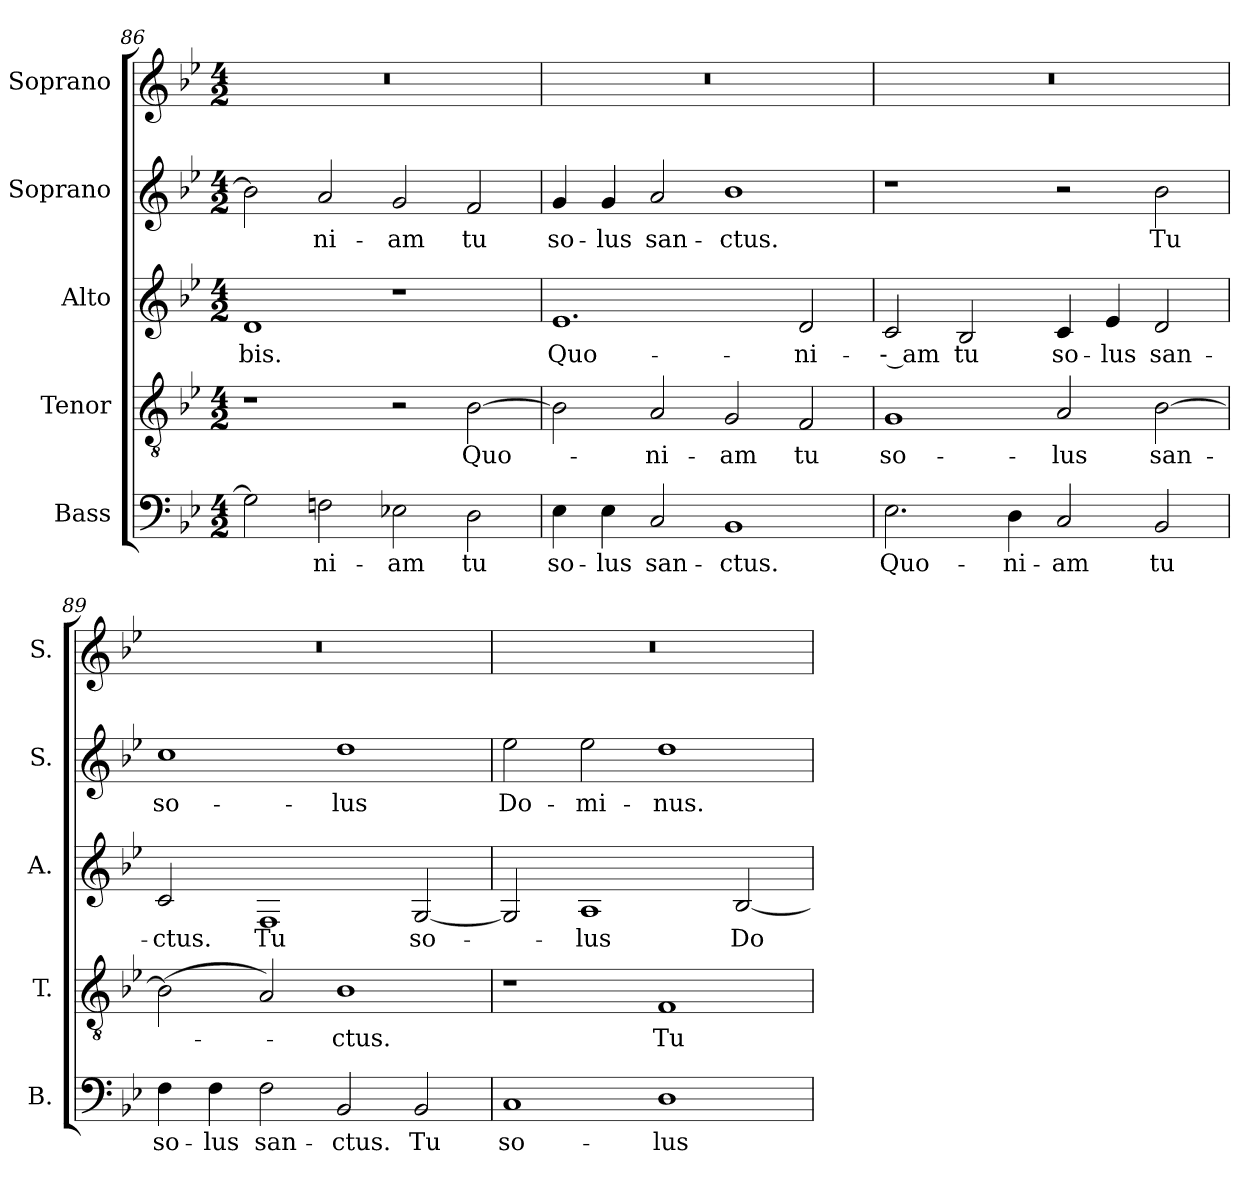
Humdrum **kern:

**kern	**text	**kern	**text	**kern	**text	**kern	**text	**kern
*part5	*part5	*part4	*part4	*part3	*part3	*part2	*part2	*part1
*staff5	*staff5	*staff4	*staff4	*staff3	*staff3	*staff2	*staff2	*staff1
*I"Bass	*	*I"Tenor	*	*I"Alto	*	*I"Soprano	*	*I"Soprano
*I'B.	*	*I'T.	*	*I'A.	*	*I'S.	*	*I'S.
!!LO:PB:g=z
*clefF4	*	*clefGv2	*	*clefG2	*	*clefG2	*	*clefG2
*	*	*ITrd7c12	*	*	*	*	*	*
*k[b-e-]	*	*k[b-e-]	*	*k[b-e-]	*	*k[b-e-]	*	*k[b-e-]
*B-:	*	*B-:	*	*B-:	*	*B-:	*	*B-:
*M4/2	*	*M4/2	*	*M4/2	*	*M4/2	*	*M4/2
=86	=86	=86	=86	=86	=86	=86	=86	=86
!	!	!	!	!	!LO:LY:b:color=#000000	!	!	!LO:N:vis=1
2Gi\]	.	1r	.	1di	-bis.	2b-i\]	.	0r
!	!LO:LY:b:color=#000000	!	!	!	!	!	!	!
!	!	!	!	!	!	!	!LO:LY:b:color=#000000	!
2Fni\	-ni-	.	.	.	.	2ai/	-ni-	.
!	!LO:LY:b:color=#000000	!	!	!	!	!	!	!
!	!	!	!	!	!	!	!LO:LY:b:color=#000000	!
2E-Xi\	-am	2r	.	1r	.	2gi/	-am	.
!	!LO:LY:b:color=#000000	!	!	!	!	!	!	!
!	!	!	!LO:LY:b:color=#000000	!	!	!	!	!
!	!	!	!	!	!	!	!LO:LY:b:color=#000000	!
2Di\	tu	[2BB-i\	Quo-	.	.	2fi/	tu	.
=87	=87	=87	=87	=87	=87	=87	=87	=87
!	!LO:LY:b:color=#000000	!	!	!	!	!	!	!
!	!	!	!	!	!LO:LY:b:color=#000000	!	!	!
!	!	!	!	!	!	!	!LO:LY:b:color=#000000	!LO:N:vis=1
4E-i\	so-	2BB-i\]	.	1.e-i	Quo-	4gi/	so-	0r
!	!LO:LY:b:color=#000000	!	!	!	!	!	!	!
!	!	!	!	!	!	!	!LO:LY:b:color=#000000	!
4E-i\	-lus	.	.	.	.	4gi/	-lus	.
!	!LO:LY:b:color=#000000	!	!	!	!	!	!	!
!	!	!	!LO:LY:b:color=#000000	!	!	!	!	!
!	!	!	!	!	!	!	!LO:LY:b:color=#000000	!
2Ci/	san-	2AAi/	-ni-	.	.	2ai/	san-	.
!	!LO:LY:b:color=#000000	!	!	!	!	!	!	!
!	!	!	!LO:LY:b:color=#000000	!	!	!	!	!
!	!	!	!	!	!	!	!LO:LY:b:color=#000000	!
1BB-i	-ctus.	2GGi/	-am	.	.	1b-i	-ctus.	.
!	!	!	!LO:LY:b:color=#000000	!	!	!	!	!
!	!	!	!	!	!LO:LY:b:color=#000000	!	!	!
.	.	2FFi/	tu	2di/	-ni-	.	.	.
=88	=88	=88	=88	=88	=88	=88	=88	=88
!	!LO:LY:b:color=#000000	!	!	!	!	!	!	!
!	!	!	!LO:LY:b:color=#000000	!	!	!	!	!
!	!	!	!	!	!LO:LY:b:color=#000000	!	!	!LO:N:vis=1
2.E-i\	Quo-	1GGi	so-	2ci/	-- am	1r	.	0r
!	!	!	!	!	!LO:LY:b:color=#000000	!	!	!
.	.	.	.	2B-i/	tu	.	.	.
!	!LO:LY:b:color=#000000	!	!	!	!	!	!	!
4Di\	-ni-	.	.	.	.	.	.	.
!	!LO:LY:b:color=#000000	!	!	!	!	!	!	!
!	!	!	!LO:LY:b:color=#000000	!	!	!	!	!
!	!	!	!	!	!LO:LY:b:color=#000000	!	!	!
2Ci/	-am	2AAi/	-lus	4ci/	so-	2r	.	.
!	!	!	!	!	!LO:LY:b:color=#000000	!	!	!
.	.	.	.	4e-i/	-lus	.	.	.
!	!LO:LY:b:color=#000000	!	!	!	!	!	!	!
!	!	!	!LO:LY:b:color=#000000	!	!	!	!	!
!	!	!	!	!	!LO:LY:b:color=#000000	!	!	!
!	!	!	!	!	!	!	!LO:LY:b:color=#000000	!
2BB-i/	tu	[2BB-i\	san-	2di/	san-	2b-i\	Tu	.
=89	=89	=89	=89	=89	=89	=89	=89	=89
!	!LO:LY:b:color=#000000	!	!	!	!	!	!	!
!	!	!	!	!	!LO:LY:b:color=#000000	!	!	!
!	!	!	!	!	!	!	!LO:LY:b:color=#000000	!LO:N:vis=1
4Fi\	so-	(2BB-i\]	.	2ci/	-ctus.	1cci	so-	0r
!	!LO:LY:b:color=#000000	!	!	!	!	!	!	!
4Fi\	-lus	.	.	.	.	.	.	.
!	!LO:LY:b:color=#000000	!	!	!	!	!	!	!
!	!	!	!	!	!LO:LY:b:color=#000000	!	!	!
2Fi\	san-	2AAi/)	.	1Fi	Tu	.	.	.
!	!LO:LY:b:color=#000000	!	!	!	!	!	!	!
!	!	!	!LO:LY:b:color=#000000	!	!	!	!	!
!	!	!	!	!	!	!	!LO:LY:b:color=#000000	!
2BB-i/	-ctus.	1BB-i	-ctus.	.	.	1ddi	-lus	.
!	!LO:LY:b:color=#000000	!	!	!	!	!	!	!
!	!	!	!	!	!LO:LY:b:color=#000000	!	!	!
2BB-i/	Tu	.	.	[2Gi/	so-	.	.	.
=90	=90	=90	=90	=90	=90	=90	=90	=90
!	!LO:LY:b:color=#000000	!	!	!	!	!	!	!
!	!	!	!	!	!	!	!LO:LY:b:color=#000000	!LO:N:vis=1
1Ci	so-	1r	.	2Gi/]	.	2ee-i\	Do-	0r
!	!	!	!	!	!LO:LY:b:color=#000000	!	!	!
!	!	!	!	!	!	!	!LO:LY:b:color=#000000	!
.	.	.	.	1Ai	-lus	2ee-i\	-mi-	.
!	!LO:LY:b:color=#000000	!	!	!	!	!	!	!
!	!	!	!LO:LY:b:color=#000000	!	!	!	!	!
!	!	!	!	!	!	!	!LO:LY:b:color=#000000	!
1Di	-lus	1FFi	Tu	.	.	1ddi	-nus.	.
!	!	!	!	!	!LO:LY:b:color=#000000	!	!	!
.	.	.	.	[2B-i/	Do-	.	.	.
=	=	=	=	=	=	=	=	=
*-	*-	*-	*-	*-	*-	*-	*-	*-
